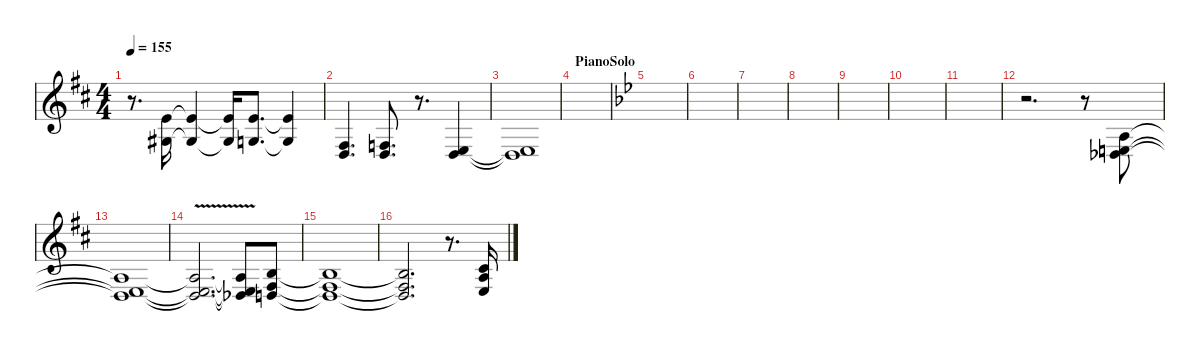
\hideDynamics
\bracketExtendMode nobrackets
\singleTrackTrackNamePolicy hidden
\multiTrackTrackNamePolicy hidden
\otherSystemsTrackNameOrientation horizontal
\track ("Saxophone : Alto in Eb" "Sax") {instrument altosax}
\staff {score}
\tuning (E4 B3 G3 D3 A2 E2)
\ts (4 4)
\tempo 155
\clef g2
\ks d
r.8{d dy mp beam Down} (1.3{acc #} 0.1{acc forcenatural}).16{dy mf beam Up} (1.3{t acc #} 0.1{t acc forcenatural}).4{beam Up} (1.3{t acc #} 0.1{t acc forcenatural}).16{beam Up} (0.3{acc forcenatural} 0.1{acc forcenatural}).8{d beam Up} (0.1{t acc forcenatural} 0.3{t acc forcenatural}).4{beam Up} |
(9.5{acc #} 0.4{acc forcenatural}).4{d dy f beam Up} (8.5{acc forcenatural} 0.4{acc forcenatural}).8{d beam Up} r.8{d beam Up} (7.5{acc forcenatural} 0.4{acc forcenatural}).4{beam Up} |
(7.5{t acc forcenatural} 0.4{t acc forcenatural}).1{beam Up} |
\section ("" "PianoSolo")
|
\scale
0.333333
\ks bb
|
\scale
0.333333 |
\scale
0.333333 |
\scale
0.333333 |
\scale
0.333333 |
\scale
0.333333 |
\scale
0.333333 |
\scale
0.333333 r.2{d beam Down} r.8{beam Down} (2.3{acc forcenatural} 2.4{acc forcenatural} 4.5{acc b}).8{dy mp beam Up} |
\scale
0.333333
\ks d
(4.5{t acc b} 2.4{t acc forcenatural} 2.3{t acc forcenatural}).1{beam Up} |
(4.5{t acc b} 2.4{t acc forcenatural} 2.3{v t acc forcenatural}).2{d dy mf beam Up} (2.3{t acc forcenatural} 2.4{t acc forcenatural} 4.5{t acc b}).8{beam Up} (0.2{acc forcenatural} 9.5{acc #} 0.4{acc forcenatural}).8{dy mp beam Up} |
(0.4{t acc forcenatural} 9.5{t acc #} 0.2{t acc forcenatural}).1{beam Up} |
(0.4{t acc forcenatural} 9.5{t acc #} 0.2{t acc forcenatural}).2{d beam Up} r.8{d beam Up} (2.3{acc forcenatural} 2.4{acc forcenatural} 2.2{acc #}).16{beam Up}
